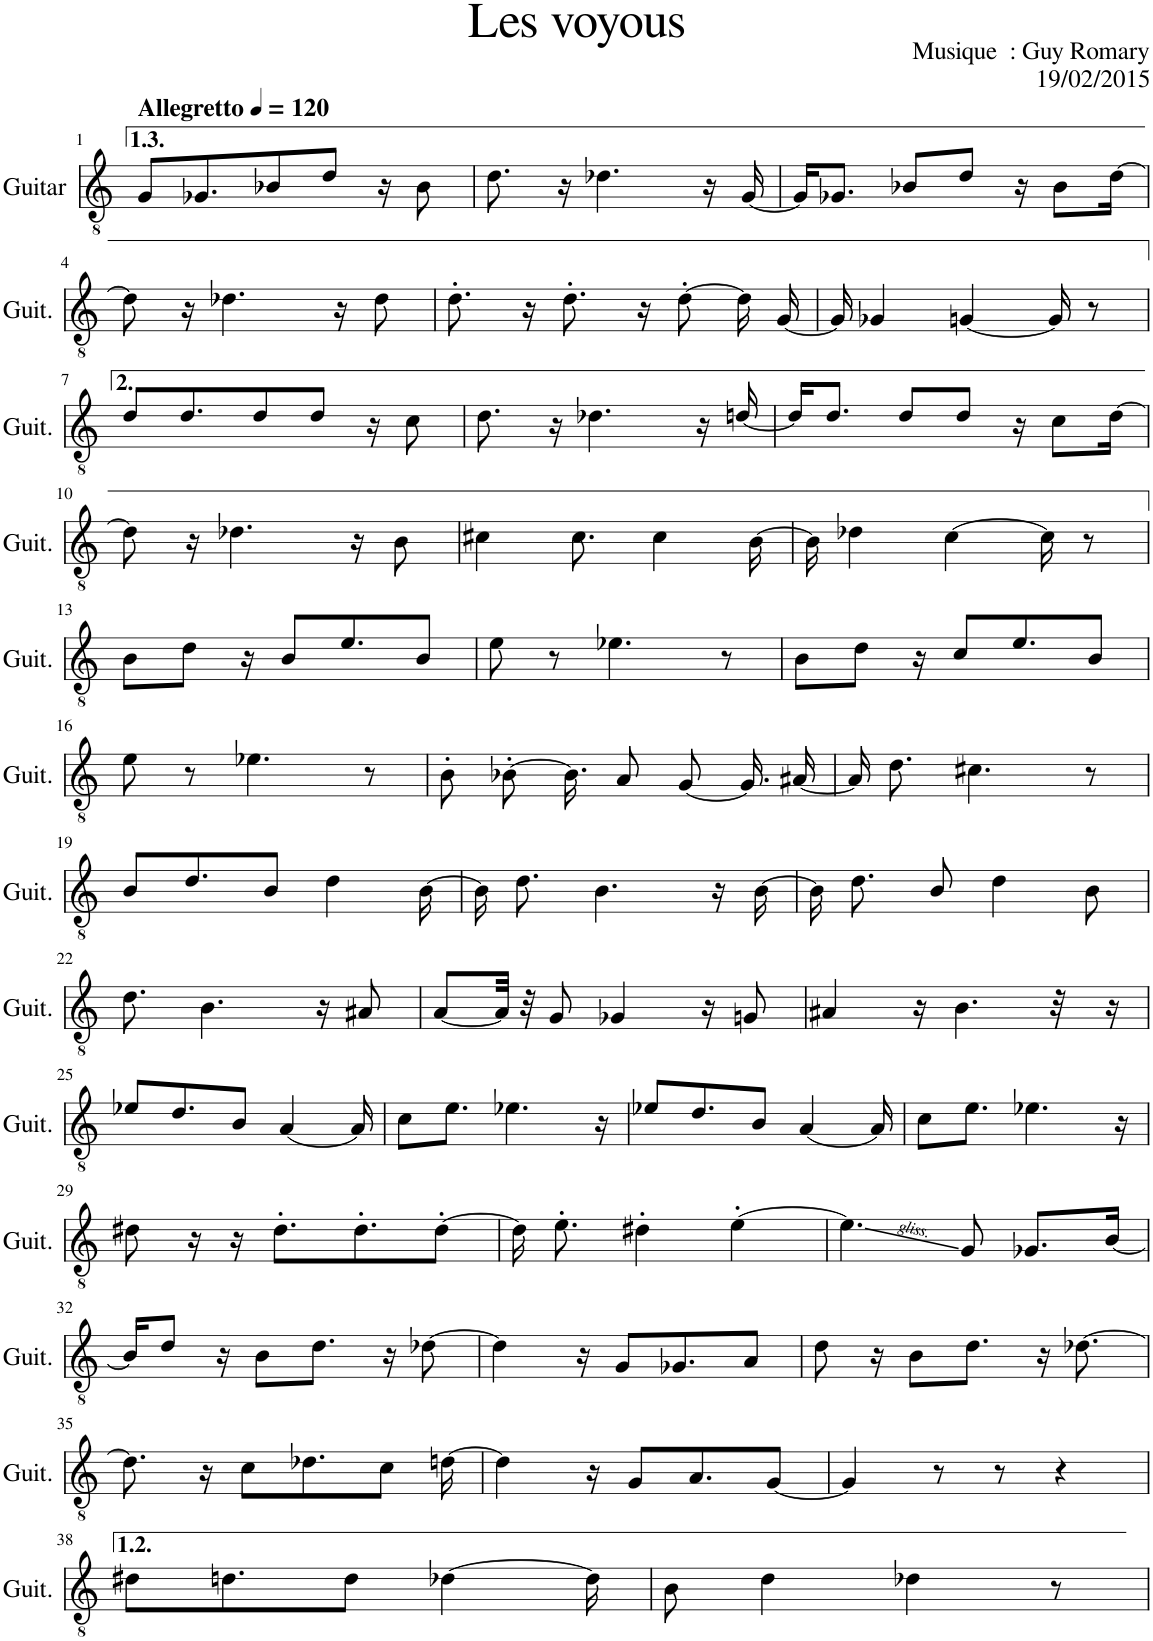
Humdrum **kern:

**kern
*part1
*staff1
*I"Guitar
*I'Guit.
*clefGv2
*k[]
=1
!LO:TX:a:B:t=Allegretto
8G/L
8.G-X/
8B-X/
8d/J
16r
8B-\
=2
8.d\
16r
4.d-X\
16r
[16G/
=3
16G/KL]
8.G-X/J
8B-X/L
8d/J
16r
8B-\L
[16d\Jk
!!LO:LB:g=z
=4
8d\]
16r
4.d-X\
16r
8d-\
=5
8.d'\
16r
8.d'\
16r
[8d'\
16d\]
[16G/
=6
16G/]
4G-X/
[4Gn/
16G/]
8r
!!LO:LB:g=z
=7
8d/L
8.d/
8d/
8d/J
16r
8c\
=8
8.d\
16r
4.d-X\
16r
[16dn/
=9
16d/KL]
8.d/J
8d/L
8d/J
16r
8c\L
[16d\Jk
!!LO:LB:g=z
=10
8d\]
16r
4.d-X\
16r
8B\
=11
4c#X\
8.c#\
4c#\
[16B\
=12
16B\]
4d-X\
[4c\
16c\]
8r
!!LO:LB:g=z
=13
8B\L
8d\J
16r
8B/L
8.e/
8B/J
=14
8e\
8r
4.e-X\
8r
=15
8B\L
8d\J
16r
8c/L
8.e/
8B/J
!!LO:LB:g=z
=16
8e\
8r
4.e-X\
8r
=17
8B'\
[8B-X'\
16.B-\]
8A/
[8G/
16.G/]
[16A#X/
=18
16A#/]
8.d\
4.c#X\
8r
!!LO:LB:g=z
=19
8B/L
8.d/
8B/J
4d\
[16B\
=20
16B\]
8.d\
4.B\
16r
[16B\
=21
16B\]
8.d\
8B/
4d\
8B\
!!LO:LB:g=z
=22
8.d\
4.B\
16r
8A#X/
=23
[8A/L
32A/Jkk]
32r
8G/
4G-X/
16r
8Gn/
=24
4A#X/
16r
4.B\
32r
16r
!!LO:LB:g=z
=25
8e-X/L
8.d/
8B/J
[4A/
16A/]
=26
8c\L
8.e\J
4.e-X\
16r
=27
8e-X/L
8.d/
8B/J
[4A/
16A/]
=28
8c\L
8.e\J
4.e-X\
16r
!!LO:LB:g=z
=29
8d#X\
16r
16r
8.d#'\L
8.d#'\
[8d#'\J
=30
16d#\]
8.e'\
4d#X'\
[4e'\
=31
4.e\]
8G/
8.G-X/L
[16B/Jk
!!LO:LB:g=z
=32
16B/KL]
8d/J
16r
8B\L
8.d\J
16r
[8d-X\
=33
4d-\]
16r
8G/L
8.G-X/
8A/J
=34
8d\
16r
8B\L
8.d\J
16r
[8.d-X\
!!LO:LB:g=z
=35
8.d-\]
16r
8c\L
8.d-X\
8c\J
[16dn\
=36
4d\]
16r
8G/L
8.A/
[8G/J
=37
4G/]
8r
8r
4r
!!LO:LB:g=z
=38
8d#X\L
8.dn\
8d\J
[4d-X\
16d-\]
=39
8B\
4d\
4d-X\
8r
=
*-
